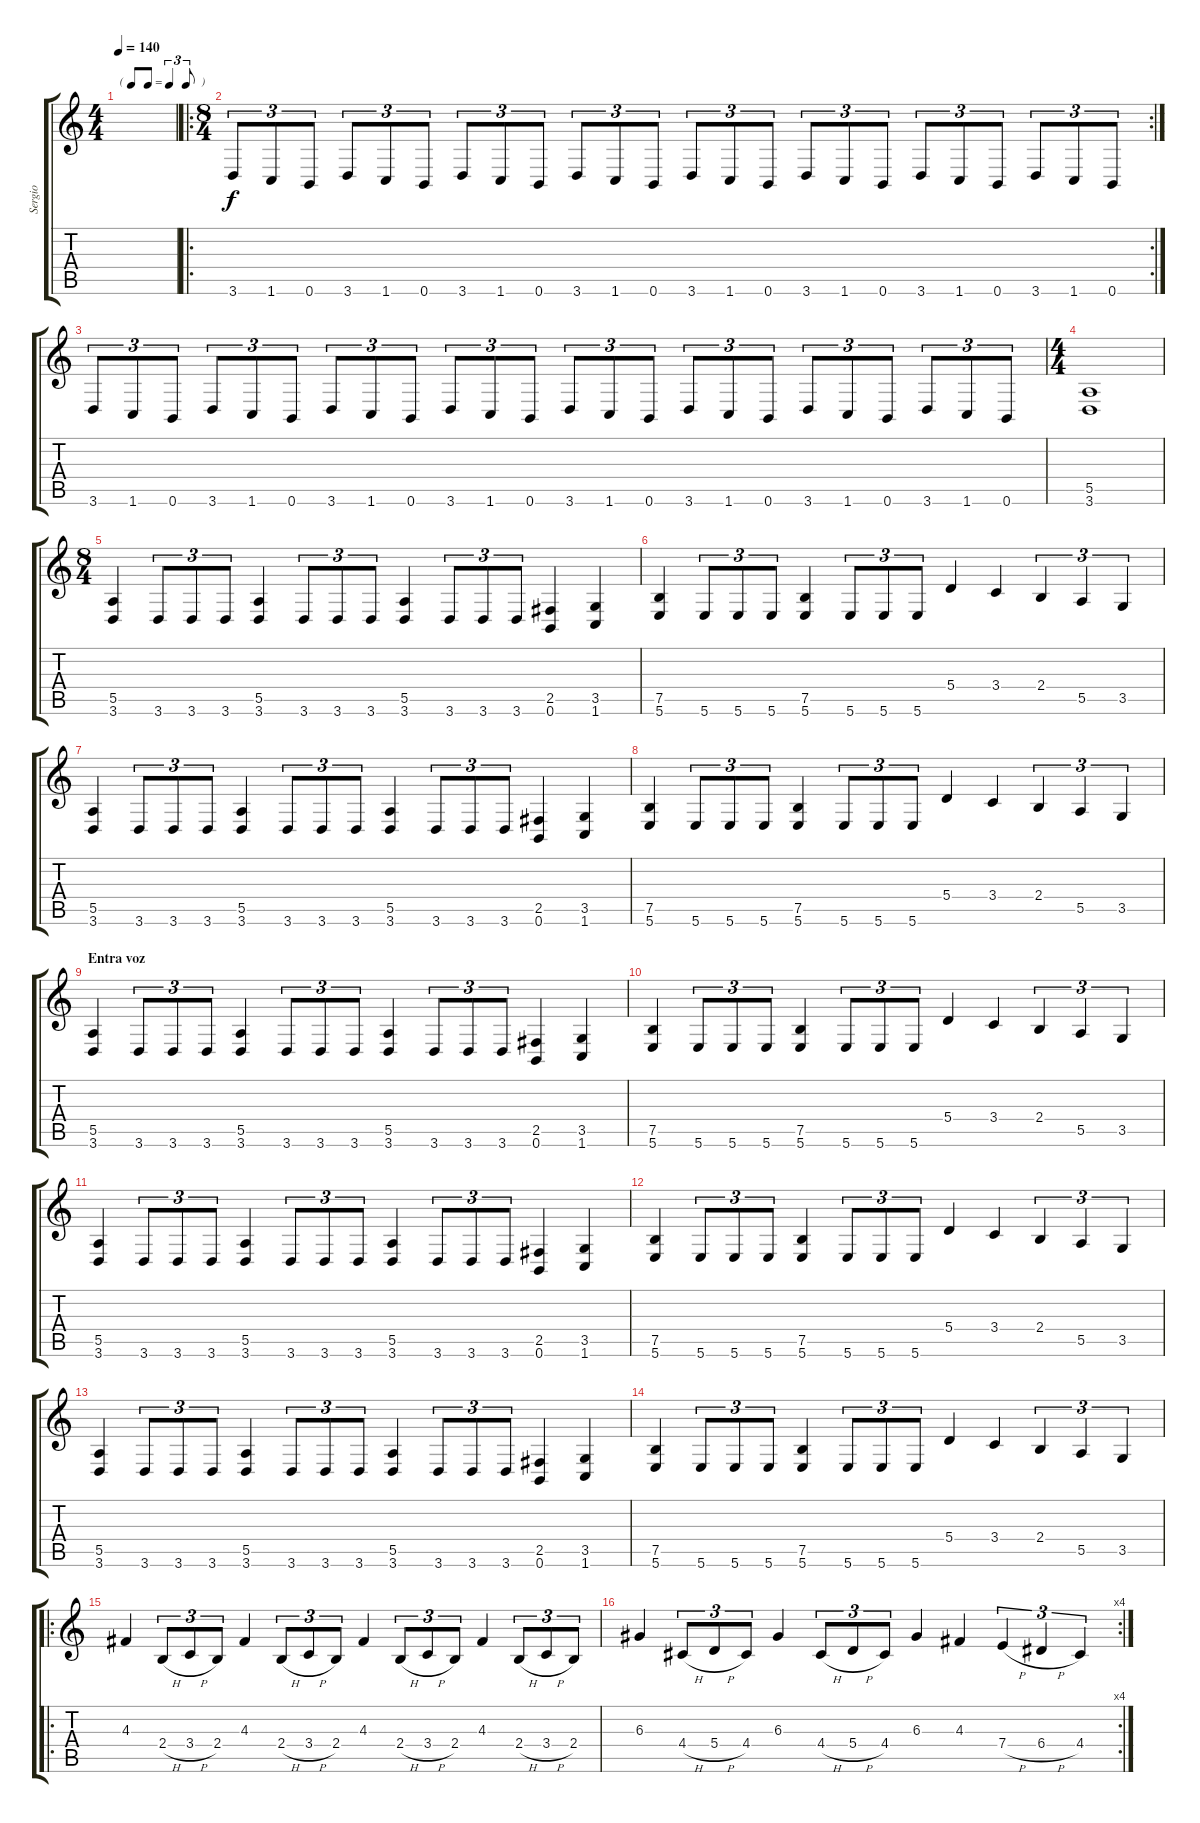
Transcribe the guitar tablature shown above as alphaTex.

\track ("Sergio" "Sergio") {instrument distortionguitar}
\staff {score tabs}
\tuning (B3 Gb3 D3 A2 E2 B1) {hide}
\ts (4 4)
\tf triplet8th
\tempo 140
\clef g2
\ks c
|
\ro
\rc 2
\ts (8 4)
3.6.8{tu (3 2)} 1.6.8{tu (3 2)} 0.6.8{tu (3 2)} 3.6.8{tu (3 2)} 1.6.8{tu (3 2)} 0.6.8{tu (3 2)} 3.6.8{tu (3 2)} 1.6.8{tu (3 2)} 0.6.8{tu (3 2)} 3.6.8{tu (3 2)} 1.6.8{tu (3 2)} 0.6.8{tu (3 2)} 3.6.8{tu (3 2)} 1.6.8{tu (3 2)} 0.6.8{tu (3 2)} 3.6.8{tu (3 2)} 1.6.8{tu (3 2)} 0.6.8{tu (3 2)} 3.6.8{tu (3 2)} 1.6.8{tu (3 2)} 0.6.8{tu (3 2)} 3.6.8{tu (3 2)} 1.6.8{tu (3 2)} 0.6.8{tu (3 2)} |
3.6.8{tu (3 2)} 1.6.8{tu (3 2)} 0.6.8{tu (3 2)} 3.6.8{tu (3 2)} 1.6.8{tu (3 2)} 0.6.8{tu (3 2)} 3.6.8{tu (3 2)} 1.6.8{tu (3 2)} 0.6.8{tu (3 2)} 3.6.8{tu (3 2)} 1.6.8{tu (3 2)} 0.6.8{tu (3 2)} 3.6.8{tu (3 2)} 1.6.8{tu (3 2)} 0.6.8{tu (3 2)} 3.6.8{tu (3 2)} 1.6.8{tu (3 2)} 0.6.8{tu (3 2)} 3.6.8{tu (3 2)} 1.6.8{tu (3 2)} 0.6.8{tu (3 2)} 3.6.8{tu (3 2)} 1.6.8{tu (3 2)} 0.6.8{tu (3 2)} |
\ts (4 4)
(5.5 3.6).1 |
\ts (8 4)
(5.5 3.6).4 3.6.8{tu (3 2)} 3.6.8{tu (3 2)} 3.6.8{tu (3 2)} (5.5 3.6).4 3.6.8{tu (3 2)} 3.6.8{tu (3 2)} 3.6.8{tu (3 2)} (5.5 3.6).4 3.6.8{tu (3 2)} 3.6.8{tu (3 2)} 3.6.8{tu (3 2)} (2.5 0.6).4 (3.5 1.6).4 |
(7.5 5.6).4 5.6.8{tu (3 2)} 5.6.8{tu (3 2)} 5.6.8{tu (3 2)} (7.5 5.6).4 5.6.8{tu (3 2)} 5.6.8{tu (3 2)} 5.6.8{tu (3 2)} 5.4.4 3.4.4 2.4.4{tu (3 2)} 5.5.4{tu (3 2)} 3.5.4{tu (3 2)} |
(5.5 3.6).4 3.6.8{tu (3 2)} 3.6.8{tu (3 2)} 3.6.8{tu (3 2)} (5.5 3.6).4 3.6.8{tu (3 2)} 3.6.8{tu (3 2)} 3.6.8{tu (3 2)} (5.5 3.6).4 3.6.8{tu (3 2)} 3.6.8{tu (3 2)} 3.6.8{tu (3 2)} (2.5 0.6).4 (3.5 1.6).4 |
(7.5 5.6).4 5.6.8{tu (3 2)} 5.6.8{tu (3 2)} 5.6.8{tu (3 2)} (7.5 5.6).4 5.6.8{tu (3 2)} 5.6.8{tu (3 2)} 5.6.8{tu (3 2)} 5.4.4 3.4.4 2.4.4{tu (3 2)} 5.5.4{tu (3 2)} 3.5.4{tu (3 2)} |
\section ("" "Entra voz")
(5.5 3.6).4 3.6.8{tu (3 2)} 3.6.8{tu (3 2)} 3.6.8{tu (3 2)} (5.5 3.6).4 3.6.8{tu (3 2)} 3.6.8{tu (3 2)} 3.6.8{tu (3 2)} (5.5 3.6).4 3.6.8{tu (3 2)} 3.6.8{tu (3 2)} 3.6.8{tu (3 2)} (2.5 0.6).4 (3.5 1.6).4 |
(7.5 5.6).4 5.6.8{tu (3 2)} 5.6.8{tu (3 2)} 5.6.8{tu (3 2)} (7.5 5.6).4 5.6.8{tu (3 2)} 5.6.8{tu (3 2)} 5.6.8{tu (3 2)} 5.4.4 3.4.4 2.4.4{tu (3 2)} 5.5.4{tu (3 2)} 3.5.4{tu (3 2)} |
(5.5 3.6).4 3.6.8{tu (3 2)} 3.6.8{tu (3 2)} 3.6.8{tu (3 2)} (5.5 3.6).4 3.6.8{tu (3 2)} 3.6.8{tu (3 2)} 3.6.8{tu (3 2)} (5.5 3.6).4 3.6.8{tu (3 2)} 3.6.8{tu (3 2)} 3.6.8{tu (3 2)} (2.5 0.6).4 (3.5 1.6).4 |
(7.5 5.6).4 5.6.8{tu (3 2)} 5.6.8{tu (3 2)} 5.6.8{tu (3 2)} (7.5 5.6).4 5.6.8{tu (3 2)} 5.6.8{tu (3 2)} 5.6.8{tu (3 2)} 5.4.4 3.4.4 2.4.4{tu (3 2)} 5.5.4{tu (3 2)} 3.5.4{tu (3 2)} |
(5.5 3.6).4 3.6.8{tu (3 2)} 3.6.8{tu (3 2)} 3.6.8{tu (3 2)} (5.5 3.6).4 3.6.8{tu (3 2)} 3.6.8{tu (3 2)} 3.6.8{tu (3 2)} (5.5 3.6).4 3.6.8{tu (3 2)} 3.6.8{tu (3 2)} 3.6.8{tu (3 2)} (2.5 0.6).4 (3.5 1.6).4 |
(7.5 5.6).4 5.6.8{tu (3 2)} 5.6.8{tu (3 2)} 5.6.8{tu (3 2)} (7.5 5.6).4 5.6.8{tu (3 2)} 5.6.8{tu (3 2)} 5.6.8{tu (3 2)} 5.4.4 3.4.4 2.4.4{tu (3 2)} 5.5.4{tu (3 2)} 3.5.4{tu (3 2)} |
\ro
4.3.4 2.4{h}.8{tu (3 2)} 3.4{h}.8{tu (3 2)} 2.4.8{tu (3 2)} 4.3.4 2.4{h}.8{tu (3 2)} 3.4{h}.8{tu (3 2)} 2.4.8{tu (3 2)} 4.3.4 2.4{h}.8{tu (3 2)} 3.4{h}.8{tu (3 2)} 2.4.8{tu (3 2)} 4.3.4 2.4{h}.8{tu (3 2)} 3.4{h}.8{tu (3 2)} 2.4.8{tu (3 2)} |
\rc 4
6.3.4 4.4{h}.8{tu (3 2)} 5.4{h}.8{tu (3 2)} 4.4.8{tu (3 2)} 6.3.4 4.4{h}.8{tu (3 2)} 5.4{h}.8{tu (3 2)} 4.4.8{tu (3 2)} 6.3.4 4.3.4 7.4{h}.4{tu (3 2)} 6.4{h}.4{tu (3 2)} 4.4.4{tu (3 2)}
